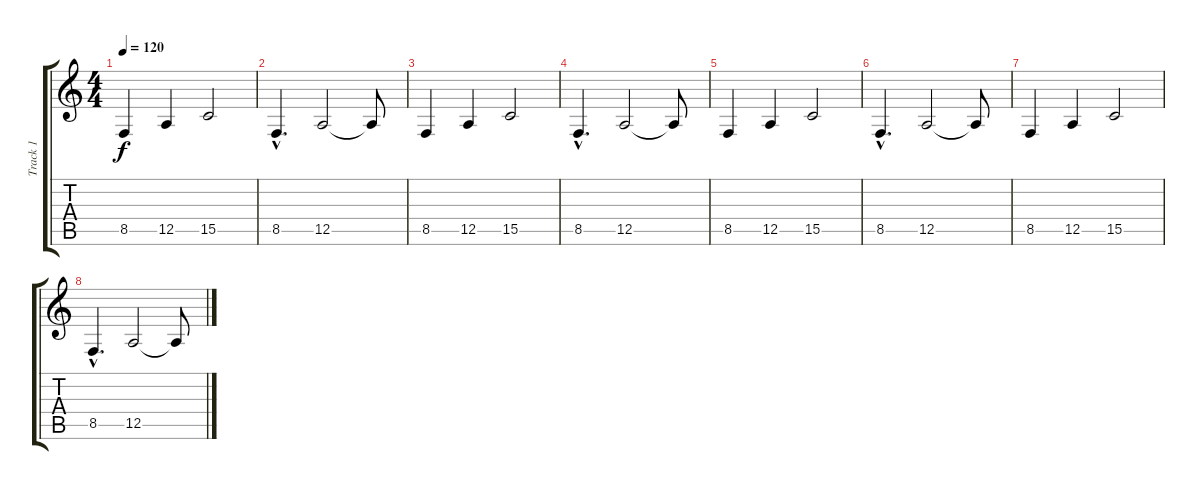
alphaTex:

\track ("Track 1" "Track 1") {instrument pad6metallic}
\staff {score tabs}
\tuning (E4 B3 G3 D3 A2 E2) {hide}
\ts (4 4)
\tempo 120
\clef g2
\ks c
8.5.4{dy f} 12.5.4 15.5.2 |
8.5{hac}.4{d} 12.5.2 12.5{t}.8 |
8.5.4 12.5.4 15.5.2 |
8.5{hac}.4{d} 12.5.2 12.5{t}.8 |
8.5.4 12.5.4 15.5.2 |
8.5{hac}.4{d} 12.5.2 12.5{t}.8 |
8.5.4 12.5.4 15.5.2 |
8.5{hac}.4{d} 12.5.2 12.5{t}.8
